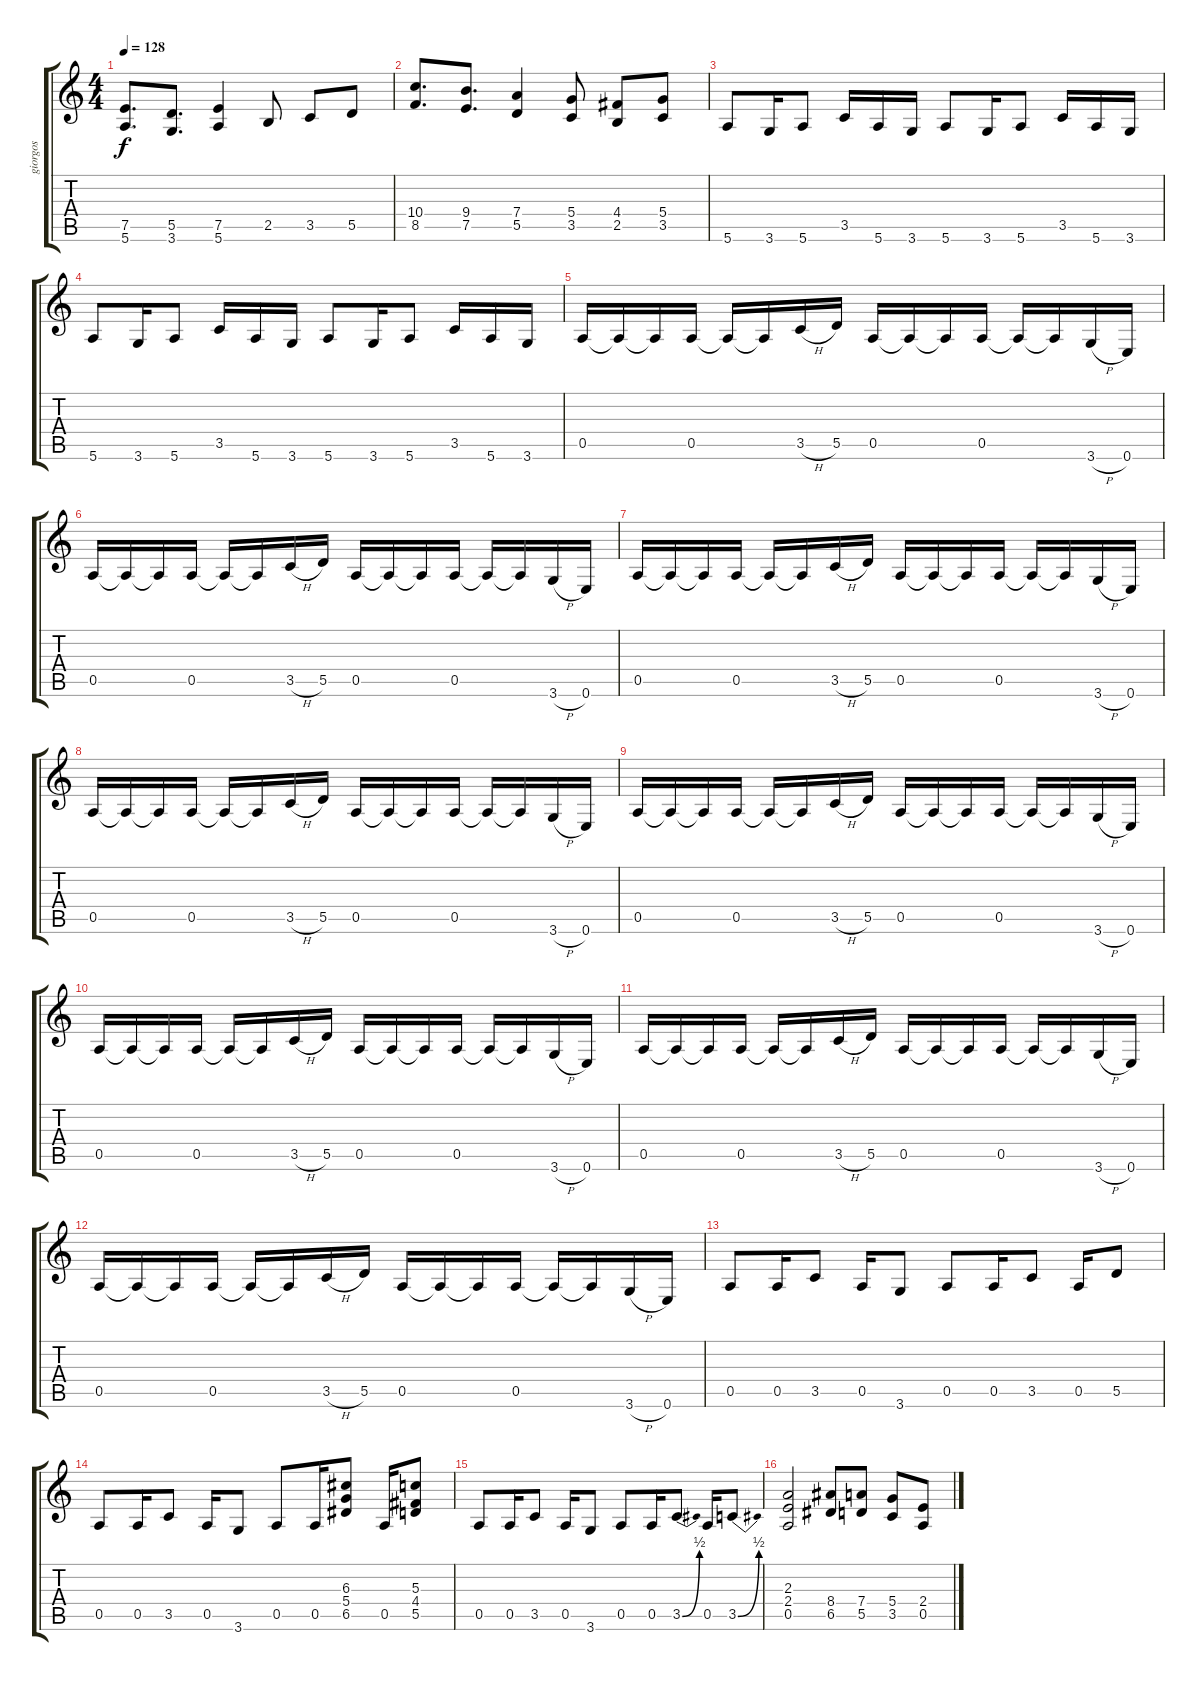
\track ("giorgos" "giorgos") {instrument overdrivenguitar}
\staff {score tabs}
\tuning (E4 B3 G3 D3 A2 E2) {hide}
\ts (4 4)
\tempo 128
\clef g2
\ks c
(7.5 5.6).8{d dy f} (5.5 3.6).8{d} (7.5 5.6).4 2.5.8 3.5.8 5.5.8 |
(10.4 8.5).8{d} (9.4 7.5).8{d} (7.4 5.5).4 (5.4 3.5).8 (4.4 2.5).8 (5.4 3.5).8 |
5.6.8 3.6.16 5.6.8 3.5.16 5.6.16 3.6.16 5.6.8 3.6.16 5.6.8 3.5.16 5.6.16 3.6.16 |
5.6.8 3.6.16 5.6.8 3.5.16 5.6.16 3.6.16 5.6.8 3.6.16 5.6.8 3.5.16 5.6.16 3.6.16 |
0.5.16 0.5{t}.16 0.5{t}.16 0.5.16 0.5{t}.16 0.5{t}.16 3.5{h}.16 5.5.16 0.5.16 0.5{t}.16 0.5{t}.16 0.5.16 0.5{t}.16 0.5{t}.16 3.6{h}.16 0.6.16 |
0.5.16 0.5{t}.16 0.5{t}.16 0.5.16 0.5{t}.16 0.5{t}.16 3.5{h}.16 5.5.16 0.5.16 0.5{t}.16 0.5{t}.16 0.5.16 0.5{t}.16 0.5{t}.16 3.6{h}.16 0.6.16 |
0.5.16 0.5{t}.16 0.5{t}.16 0.5.16 0.5{t}.16 0.5{t}.16 3.5{h}.16 5.5.16 0.5.16 0.5{t}.16 0.5{t}.16 0.5.16 0.5{t}.16 0.5{t}.16 3.6{h}.16 0.6.16 |
0.5.16 0.5{t}.16 0.5{t}.16 0.5.16 0.5{t}.16 0.5{t}.16 3.5{h}.16 5.5.16 0.5.16 0.5{t}.16 0.5{t}.16 0.5.16 0.5{t}.16 0.5{t}.16 3.6{h}.16 0.6.16 |
0.5.16 0.5{t}.16 0.5{t}.16 0.5.16 0.5{t}.16 0.5{t}.16 3.5{h}.16 5.5.16 0.5.16 0.5{t}.16 0.5{t}.16 0.5.16 0.5{t}.16 0.5{t}.16 3.6{h}.16 0.6.16 |
0.5.16 0.5{t}.16 0.5{t}.16 0.5.16 0.5{t}.16 0.5{t}.16 3.5{h}.16 5.5.16 0.5.16 0.5{t}.16 0.5{t}.16 0.5.16 0.5{t}.16 0.5{t}.16 3.6{h}.16 0.6.16 |
0.5.16 0.5{t}.16 0.5{t}.16 0.5.16 0.5{t}.16 0.5{t}.16 3.5{h}.16 5.5.16 0.5.16 0.5{t}.16 0.5{t}.16 0.5.16 0.5{t}.16 0.5{t}.16 3.6{h}.16 0.6.16 |
0.5.16 0.5{t}.16 0.5{t}.16 0.5.16 0.5{t}.16 0.5{t}.16 3.5{h}.16 5.5.16 0.5.16 0.5{t}.16 0.5{t}.16 0.5.16 0.5{t}.16 0.5{t}.16 3.6{h}.16 0.6.16 |
0.5.8 0.5.16 3.5.8 0.5.16 3.6.8 0.5.8 0.5.16 3.5.8 0.5.16 5.5.8 |
0.5.8 0.5.16 3.5.8 0.5.16 3.6.8 0.5.8 0.5.16 (6.3 5.4 6.5).8 0.5.16 (5.3 4.4 5.5).8 |
0.5.8 0.5.16 3.5.8 0.5.16 3.6.8 0.5.8 0.5.16 3.5{be (bend 0 0 60 2)}.8 0.5.16 3.5{be (bend 0 0 60 2)}.8 |
(2.3 2.4 0.5).2 (8.4 6.5).8 (7.4 5.5).8 (5.4 3.5).8 (2.4 0.5).8
